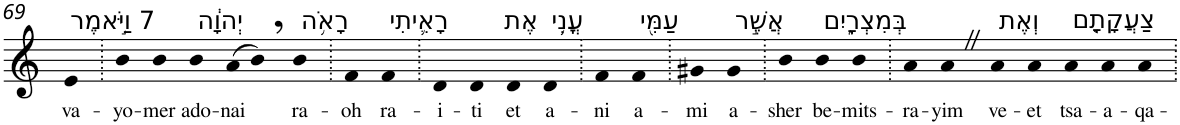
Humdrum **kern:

**kern	**text
*part1	*part1
*staff1	*staff1
*I"Piano	*
*I'Pno	*
!!LO:PB:g=z
*clefG2	*
*k[]	*
=69	=69
!LO:TX:a:t=7 וַיֹּ֣אמֶר	!
!	!LO:LY:b
4e	va-
=70.	=70.
!	!LO:LY:b
4b	-yo-
!	!LO:LY:b
4b	-mer
!LO:TX:a:t=יְהוָ֔ה	!
!	!LO:LY:b
4b	ado-
!	!LO:LY:b
(>8a	-nai
8b,)	.
!LO:TX:a:t=רָאֹ֥ה	!
!	!LO:LY:b
4b	ra-
=71.	=71.
!	!LO:LY:b
4f	-oh
!LO:TX:a:t=רָאִ֛יתִי	!
!	!LO:LY:b
4f	ra-
=72.	=72.
!	!LO:LY:b
4d	-i-
!	!LO:LY:b
4d	-ti
!LO:TX:a:t=אֶת	!
!	!LO:LY:b
4d	et
!LO:TX:a:t=עֳנִ֥י	!
!	!LO:LY:b
4d	a-
=73.	=73.
!	!LO:LY:b
4f	-ni
!LO:TX:a:t=עַמִּ֖י	!
!	!LO:LY:b
4f	a-
=74.	=74.
!	!LO:LY:b
4g#X	-mi
!LO:TX:a:t=אֲשֶׁ֣ר	!
!	!LO:LY:b
4g#	a-
=75.	=75.
!	!LO:LY:b
4b	-sher
!LO:TX:a:t=בְּמִצְרָ֑יִם	!
!	!LO:LY:b
4b	be-
!	!LO:LY:b
4b	-mits-
=76.	=76.
!	!LO:LY:b
4a	-ra-
!	!LO:LY:b
4aZ	-yim
!LO:TX:a:t=וְאֶת	!
!	!LO:LY:b
4a	ve-
!	!LO:LY:b
4a	-et
!LO:TX:a:t=צַעֲקָתָ֤ם	!
!	!LO:LY:b
4a	tsa-
!	!LO:LY:b
4a	-a-
!	!LO:LY:b
4a	-qa-
=.	=.
*-	*-
